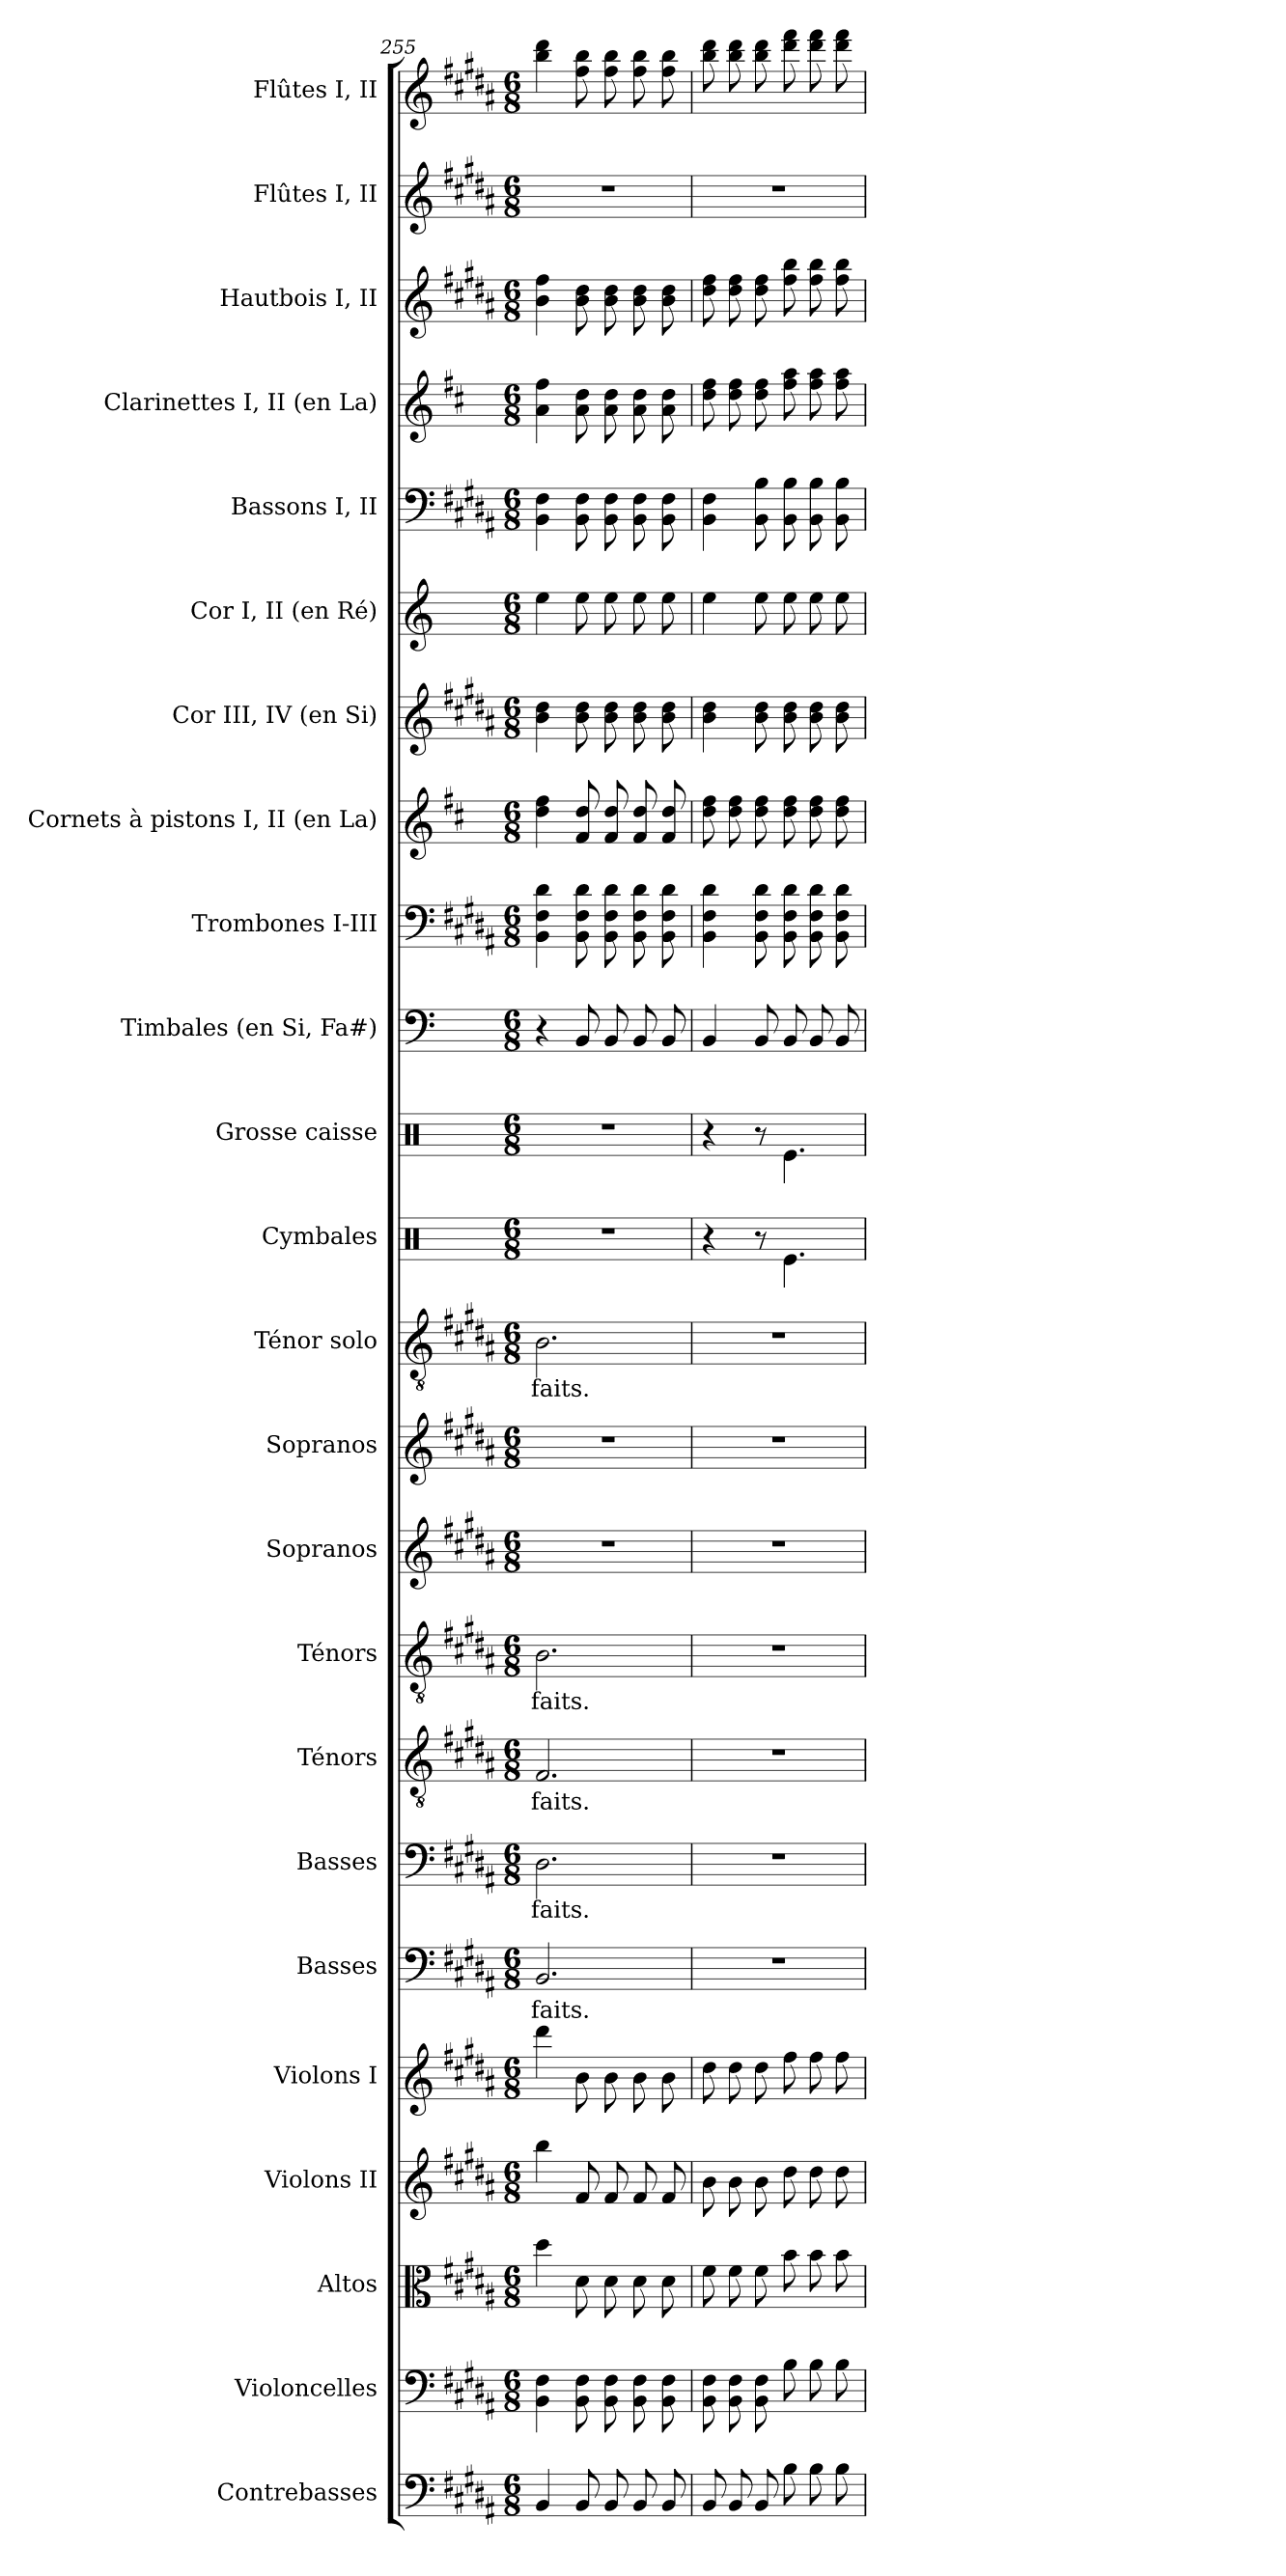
**kern	**kern	**kern	**kern	**kern	**kern	**text	**kern	**text	**kern	**text	**kern	**text	**kern	**kern	**kern	**text	**kern	**kern	**kern	**kern	**kern	**kern	**kern	**kern	**kern	**kern	**kern	**kern
*part24	*part23	*part22	*part21	*part20	*part19	*part19	*part18	*part18	*part17	*part17	*part16	*part16	*part15	*part14	*part13	*part13	*part12	*part11	*part10	*part9	*part8	*part7	*part6	*part5	*part4	*part3	*part2	*part1
*staff24	*staff23	*staff22	*staff21	*staff20	*staff19	*staff19	*staff18	*staff18	*staff17	*staff17	*staff16	*staff16	*staff15	*staff14	*staff13	*staff13	*staff12	*staff11	*staff10	*staff9	*staff8	*staff7	*staff6	*staff5	*staff4	*staff3	*staff2	*staff1
*I"Contrebasses	*I"Violoncelles	*I"Altos	*I"Violons II	*I"Violons I	*I"Basses	*	*I"Basses	*	*I"Ténors	*	*I"Ténors	*	*I"Sopranos	*I"Sopranos	*I"Ténor solo	*	*I"Cymbales	*I"Grosse caisse	*I"Timbales (en Si, Fa#)	*I"Trombones I-III	*I"Cornets à pistons I, II (en La)	*I"Cor III, IV (en Si)	*I"Cor I, II (en Ré)	*I"Bassons I, II	*I"Clarinettes I, II (en La)	*I"Hautbois I, II	*I"Flûtes I, II	*I"Flûtes I, II
*I'Cb.	*I'Vlles	*I'Altos	*I'Vns II	*I'Vns I	*I'Basses	*	*I'Basses	*	*I'Tén.	*	*I'Tén.	*	*I'Sopr.	*I'Sopr.	*I'Tén. solo	*	*I'Cym.	*I'G. c.	*I'Timb.	*I'Trb.	*I'C.à p. (La)	*I'Cor (Si)	*I'Cor (Ré)	*I'Bns	*I'Cl. (La)	*I'Hb.	*I'Fl.	*I'Fl.
*clefF4	*clefF4	*clefC3	*clefG2	*clefG2	*clefF4	*	*clefF4	*	*clefGv2	*	*clefGv2	*	*clefG2	*clefG2	*clefGv2	*	*clefX	*clefX	*clefF4	*clefF4	*clefG2	*clefG2	*clefG2	*clefF4	*clefG2	*clefG2	*clefG2	*clefG2
*ITrd7c12	*	*	*	*	*	*	*	*	*ITrd7c12	*	*ITrd7c12	*	*	*	*ITrd7c12	*	*	*	*	*	*ITrd2c3	*ITrd8c13	*ITrd6c10	*	*ITrd2c3	*	*	*
*k[f#c#g#d#a#]	*k[f#c#g#d#a#]	*k[f#c#g#d#a#]	*k[f#c#g#d#a#]	*k[f#c#g#d#a#]	*k[f#c#g#d#a#]	*	*k[f#c#g#d#a#]	*	*k[f#c#g#d#a#]	*	*k[f#c#g#d#a#]	*	*k[f#c#g#d#a#]	*k[f#c#g#d#a#]	*k[f#c#g#d#a#]	*	*k[]	*k[]	*k[]	*k[f#c#g#d#a#]	*k[f#c#g#d#a#]	*k[f#c#g#d#a#]	*k[f#c#]	*k[f#c#g#d#a#]	*k[f#c#g#d#a#]	*k[f#c#g#d#a#]	*k[f#c#g#d#a#]	*k[f#c#g#d#a#]
*B:	*B:	*B:	*B:	*B:	*B:	*	*B:	*	*B:	*	*B:	*	*B:	*B:	*B:	*	*C:	*C:	*C:	*B:	*B:	*B:	*D:	*B:	*B:	*B:	*B:	*B:
*M6/8	*M6/8	*M6/8	*M6/8	*M6/8	*M6/8	*	*M6/8	*	*M6/8	*	*M6/8	*	*M6/8	*M6/8	*M6/8	*	*M6/8	*M6/8	*M6/8	*M6/8	*M6/8	*M6/8	*M6/8	*M6/8	*M6/8	*M6/8	*M6/8	*M6/8
=255	=255	=255	=255	=255	=255	=255	=255	=255	=255	=255	=255	=255	=255	=255	=255	=255	=255	=255	=255	=255	=255	=255	=255	=255	=255	=255	=255	=255
!	!	!	!	!	!	!LO:LY:b:color=#000000	!	!	!	!	!	!	!	!	!	!	!	!	!	!	!	!	!	!	!	!	!	!
!	!	!	!	!	!	!	!	!LO:LY:b:color=#000000	!	!	!	!	!	!	!	!	!	!	!	!	!	!	!	!	!	!	!	!
!	!	!	!	!	!	!	!	!	!	!LO:LY:b:color=#000000	!	!	!	!	!	!	!	!	!	!	!	!	!	!	!	!	!	!
!	!	!	!	!	!	!	!	!	!	!	!	!LO:LY:b:color=#000000	!LO:N:vis=1	!LO:N:vis=1	!	!	!	!	!	!	!	!	!	!	!	!	!	!
!	!	!	!	!	!	!	!	!	!	!	!	!	!	!	!	!LO:LY:b:color=#000000	!LO:N:vis=1	!LO:N:vis=1	!	!	!	!	!	!	!	!	!LO:N:vis=1	!
4BBBi/	4BBi\ 4F#i	4dd#i\	4bbi\	4ddd#i\	2.BBi/	-faits.	2.D#i\	-faits.	2.FF#i/	-faits.	2.BBi\	-faits.	2.r	2.r	2.BBi\	-faits.	2.r	2.r	4r	4BBi\ 4F#i 4d#i	4bi\ 4dd#i	4Bi\ 4d#i	4f#i\	4BBi\ 4F#i	4f#i\ 4dd#i	4bi\ 4ff#i	2.r	4bbi\ 4ddd#i
8BBBi/	8BBi\ 8F#i	8d#i\	8f#i/	8bi\	.	.	.	.	.	.	.	.	.	.	.	.	.	.	8BBi/	8BBi\ 8F#i 8d#i	8d#i/ 8bi	8Bi\ 8d#i	8f#i\	8BBi\ 8F#i	8f#i\ 8bi	8bi\ 8dd#i	.	8ff#i\ 8bbi
8BBBi/	8BBi\ 8F#i	8d#i\	8f#i/	8bi\	.	.	.	.	.	.	.	.	.	.	.	.	.	.	8BBi/	8BBi\ 8F#i 8d#i	8d#i/ 8bi	8Bi\ 8d#i	8f#i\	8BBi\ 8F#i	8f#i\ 8bi	8bi\ 8dd#i	.	8ff#i\ 8bbi
8BBBi/	8BBi\ 8F#i	8d#i\	8f#i/	8bi\	.	.	.	.	.	.	.	.	.	.	.	.	.	.	8BBi/	8BBi\ 8F#i 8d#i	8d#i/ 8bi	8Bi\ 8d#i	8f#i\	8BBi\ 8F#i	8f#i\ 8bi	8bi\ 8dd#i	.	8ff#i\ 8bbi
8BBBi/	8BBi\ 8F#i	8d#i\	8f#i/	8bi\	.	.	.	.	.	.	.	.	.	.	.	.	.	.	8BBi/	8BBi\ 8F#i 8d#i	8d#i/ 8bi	8Bi\ 8d#i	8f#i\	8BBi\ 8F#i	8f#i\ 8bi	8bi\ 8dd#i	.	8ff#i\ 8bbi
=256	=256	=256	=256	=256	=256	=256	=256	=256	=256	=256	=256	=256	=256	=256	=256	=256	=256	=256	=256	=256	=256	=256	=256	=256	=256	=256	=256	=256
!	!	!	!	!	!LO:N:vis=1	!	!LO:N:vis=1	!	!LO:N:vis=1	!	!LO:N:vis=1	!	!LO:N:vis=1	!LO:N:vis=1	!LO:N:vis=1	!	!	!	!	!	!	!	!	!	!	!	!LO:N:vis=1	!
8BBBi/	8BBi\ 8F#i	8f#i\	8bi\	8dd#i\	2.r	.	2.r	.	2.r	.	2.r	.	2.r	2.r	2.r	.	4r	4r	4BBi/	4BBi\ 4F#i 4d#i	8bi\ 8dd#i	4Bi\ 4d#i	4f#i\	4BBi\ 4F#i	8bi\ 8dd#i	8dd#i\ 8ff#i	2.r	8bbi\ 8ddd#i
8BBBi/	8BBi\ 8F#i	8f#i\	8bi\	8dd#i\	.	.	.	.	.	.	.	.	.	.	.	.	.	.	.	.	8bi\ 8dd#i	.	.	.	8bi\ 8dd#i	8dd#i\ 8ff#i	.	8bbi\ 8ddd#i
8BBBi/	8BBi\ 8F#i	8f#i\	8bi\	8dd#i\	.	.	.	.	.	.	.	.	.	.	.	.	8r	8r	8BBi/	8BBi\ 8F#i 8d#i	8bi\ 8dd#i	8Bi\ 8d#i	8f#i\	8BBi\ 8Bi	8bi\ 8dd#i	8dd#i\ 8ff#i	.	8bbi\ 8ddd#i
8BBi\	8Bi\	8bi\	8dd#i\	8ff#i\	.	.	.	.	.	.	.	.	.	.	.	.	4.Rei\	4.Rei\	8BBi/	8BBi\ 8F#i 8d#i	8bi\ 8dd#i	8Bi\ 8d#i	8f#i\	8BBi\ 8Bi	8dd#i\ 8ff#i	8ff#i\ 8bbi	.	8ddd#i\ 8fff#i
8BBi\	8Bi\	8bi\	8dd#i\	8ff#i\	.	.	.	.	.	.	.	.	.	.	.	.	.	.	8BBi/	8BBi\ 8F#i 8d#i	8bi\ 8dd#i	8Bi\ 8d#i	8f#i\	8BBi\ 8Bi	8dd#i\ 8ff#i	8ff#i\ 8bbi	.	8ddd#i\ 8fff#i
8BBi\	8Bi\	8bi\	8dd#i\	8ff#i\	.	.	.	.	.	.	.	.	.	.	.	.	.	.	8BBi/	8BBi\ 8F#i 8d#i	8bi\ 8dd#i	8Bi\ 8d#i	8f#i\	8BBi\ 8Bi	8dd#i\ 8ff#i	8ff#i\ 8bbi	.	8ddd#i\ 8fff#i
=	=	=	=	=	=	=	=	=	=	=	=	=	=	=	=	=	=	=	=	=	=	=	=	=	=	=	=	=
*-	*-	*-	*-	*-	*-	*-	*-	*-	*-	*-	*-	*-	*-	*-	*-	*-	*-	*-	*-	*-	*-	*-	*-	*-	*-	*-	*-	*-
